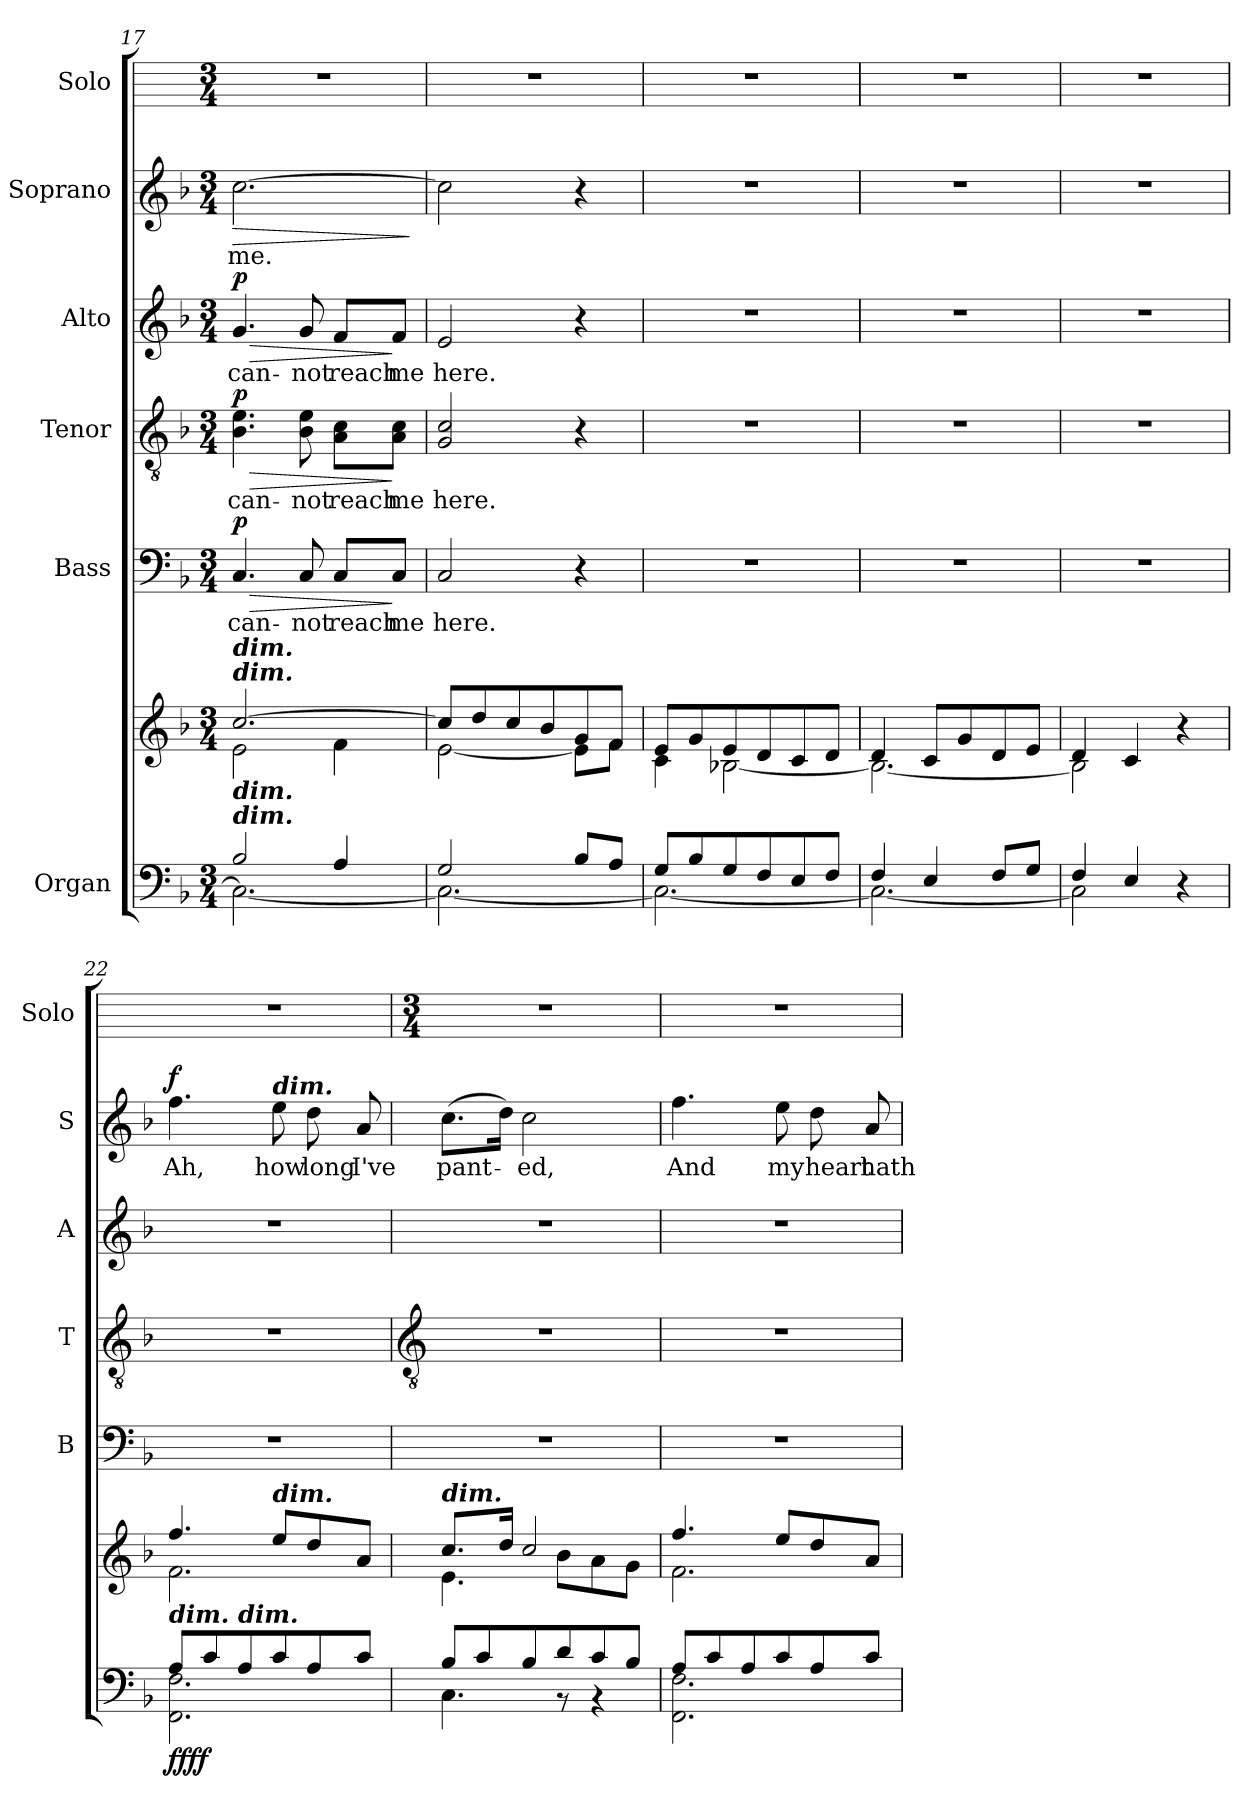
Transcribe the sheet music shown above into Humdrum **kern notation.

**kern	**kern	**dynam	**kern	**text	**dynam	**kern	**text	**dynam	**kern	**text	**dynam	**kern	**text	**dynam	**kern
*part6	*part6	*part6	*part5	*part5	*part5	*part4	*part4	*part4	*part3	*part3	*part3	*part2	*part2	*part2	*part1
*staff7	*staff6	*staff6/7	*staff5	*staff5	*staff5	*staff4	*staff4	*staff4	*staff3	*staff3	*staff3	*staff2	*staff2	*staff2	*staff1
*I"Organ	*	*	*I"Bass	*	*	*I"Tenor	*	*	*I"Alto	*	*	*I"Soprano	*	*	*I"Solo
*	*	*	*I'B	*	*	*I'T	*	*	*I'A	*	*	*I'S	*	*	*I'Solo
*clefF4	*clefG2	*	*clefF4	*	*	*clefGv2	*	*	*clefG2	*	*	*clefG2	*	*	*
*k[b-]	*k[b-]	*	*k[b-]	*	*	*k[b-]	*	*	*k[b-]	*	*	*k[b-]	*	*	*
*F:	*F:	*	*F:	*	*	*F:	*	*	*F:	*	*	*F:	*	*	*
*M3/4	*M3/4	*	*M3/4	*	*	*M3/4	*	*	*M3/4	*	*	*M3/4	*	*	*M3/4
=17	=17	=17	=17	=17	=17	=17	=17	=17	=17	=17	=17	=17	=17	=17	=17
*^	*^	*	*	*	*	*	*	*	*	*	*	*	*	*	*
!	!	!LO:TX:a:Bi:t=dim.	!	!	!	!	!	!	!	!	!	!	!	!	!	!	!
!	!	!LO:TX:a:Bi:t=dim.	!	!	!	!	!	!	!	!	!	!	!	!	!	!	!
!LO:TX:a:Bi:t=dim.	!	!	!	!	!	!	!	!	!	!	!	!	!	!	!	!	!
!LO:TX:a:Bi:t=dim.	!	!	!	!	!	!	!	!	!	!	!	!	!	!	!	!	!
!	!	!	!	!	!	!LO:LY:b	!LO:HP:b	!	!LO:LY:b	!LO:HP:b	!	!LO:LY:b	!LO:HP:b	!	!LO:LY:b	!LO:HP:b	!
!	!	!	!	!	!	!	!LO:DY:n=1:b	!	!	!LO:DY:n=1:b	!	!	!LO:DY:n=1:b	!	!	!	!
2B-/	2.C\_	[2.cc/	2e\	.	4.C	can-	> p	4.B- 4.e	can-	> p	4.g	can-	> p	[2.cc	me.	>	2.r
!	!	!	!	!	!	!LO:LY:b	!	!	!LO:LY:b	!	!	!LO:LY:b	!	!	!	!	!
.	.	.	.	.	8C	-not	.	8B- 8e	-not	.	8g	-not	.	.	.	.	.
!	!	!	!	!	!	!LO:LY:b	!	!	!LO:LY:b	!	!	!LO:LY:b	!	!	!	!	!
4A/	.	.	4f\	.	8C/L	reach	.	8A\ 8c\L	reach	.	8f/L	reach	.	.	.	.	.
!	!	!	!	!	!	!LO:LY:b	!	!	!LO:LY:b	!	!	!LO:LY:b	!	!	!	!	!
.	.	.	.	.	8C/J	me	]	8A\ 8c\J	me	]	8f/J	me	]	.	.	.	.
*v	*v	*	*	*	*	*	*	*	*	*	*	*	*	*	*	*	*
*	*v	*v	*	*	*	*	*	*	*	*	*	*	*	*	*	*
.	.	.	.	.	.	.	.	.	.	.	.	.	.	]	.
=18	=18	=18	=18	=18	=18	=18	=18	=18	=18	=18	=18	=18	=18	=18	=18
*^	*^	*	*	*	*	*	*	*	*	*	*	*	*	*	*
!	!	!	!	!	!	!LO:LY:b	!	!	!LO:LY:b	!	!	!LO:LY:b	!	!	!	!	!
2G/	2.C\_	8cc/L]	[2e\	.	2C	here.	.	2G 2c	here.	.	2e	here.	.	2cc]	.	.	2.r
.	.	8dd/	.	.	.	.	.	.	.	.	.	.	.	.	.	.	.
.	.	8cc/	.	.	.	.	.	.	.	.	.	.	.	.	.	.	.
.	.	8b-/	.	.	.	.	.	.	.	.	.	.	.	.	.	.	.
8B-/L	.	8g/	8e\L]	.	4r	.	.	4r	.	.	4r	.	.	4r	.	.	.
8A/J	.	8f/J	8f\J	.	.	.	.	.	.	.	.	.	.	.	.	.	.
=19	=19	=19	=19	=19	=19	=19	=19	=19	=19	=19	=19	=19	=19	=19	=19	=19	=19
!	!	!	!	!	!LO:N:vis=1	!	!	!LO:N:vis=1	!	!	!LO:N:vis=1	!	!	!LO:N:vis=1	!	!	!
8G/L	2.C\_	8e/L	4c\	.	2.r	.	.	2.r	.	.	2.r	.	.	2.r	.	.	2.r
8B-/	.	8g/	.	.	.	.	.	.	.	.	.	.	.	.	.	.	.
8G/	.	8e/	[2B-X\	.	.	.	.	.	.	.	.	.	.	.	.	.	.
8F/	.	8d/	.	.	.	.	.	.	.	.	.	.	.	.	.	.	.
8E/	.	8c/	.	.	.	.	.	.	.	.	.	.	.	.	.	.	.
8F/J	.	8d/J	.	.	.	.	.	.	.	.	.	.	.	.	.	.	.
=20	=20	=20	=20	=20	=20	=20	=20	=20	=20	=20	=20	=20	=20	=20	=20	=20	=20
!	!	!	!	!	!LO:N:vis=1	!	!	!LO:N:vis=1	!	!	!LO:N:vis=1	!	!	!LO:N:vis=1	!	!	!
4F/	2.C\_	4d/	2.B-\_	.	2.r	.	.	2.r	.	.	2.r	.	.	2.r	.	.	2.r
4E/	.	8c/L	.	.	.	.	.	.	.	.	.	.	.	.	.	.	.
.	.	8g/	.	.	.	.	.	.	.	.	.	.	.	.	.	.	.
8F/L	.	8d/	.	.	.	.	.	.	.	.	.	.	.	.	.	.	.
8G/J	.	8e/J	.	.	.	.	.	.	.	.	.	.	.	.	.	.	.
=21	=21	=21	=21	=21	=21	=21	=21	=21	=21	=21	=21	=21	=21	=21	=21	=21	=21
!	!	!	!	!	!LO:N:vis=1	!	!	!LO:N:vis=1	!	!	!LO:N:vis=1	!	!	!LO:N:vis=1	!	!	!
4F/	2C\]	4d/	2B-\]	.	2.r	.	.	2.r	.	.	2.r	.	.	2.r	.	.	2.r
4E/	.	4c/	.	.	.	.	.	.	.	.	.	.	.	.	.	.	.
4ryy	4r	4r	4ryy	.	.	.	.	.	.	.	.	.	.	.	.	.	.
=22	=22	=22	=22	=22	=22	=22	=22	=22	=22	=22	=22	=22	=22	=22	=22	=22	=22
!LO:TX:a:Bi:t=dim.	!	!	!	!	!	!	!	!	!	!	!	!	!	!	!	!	!
!	!	!	!	!LO:DY:b=2	!LO:N:vis=1	!	!	!LO:N:vis=1	!	!	!LO:N:vis=1	!	!	!	!LO:LY:b	!	!
!	!	!	!	!LO:DY:n=1:b=2	!	!	!	!	!	!	!	!	!	!	!	!	!
!	!	!	!	!LO:DY:n=2:b	!	!	!	!	!	!	!	!	!	!	!	!	!
!	!	!	!	!LO:DY:n=3:b	!	!	!	!	!	!	!	!	!	!	!	!LO:DY:b	!
8A/L	2.FF\ 2.F\	4.ff/	2.f\	f f f f	2.r	.	.	2.r	.	.	2.r	.	.	4.ff	Ah,	f	2.r
8c/	.	.	.	.	.	.	.	.	.	.	.	.	.	.	.	.	.
!LO:TX:a:Bi:t=dim.	!	!	!	!	!	!	!	!	!	!	!	!	!	!	!	!	!
8A/	.	.	.	.	.	.	.	.	.	.	.	.	.	.	.	.	.
!	!	!	!	!	!	!	!	!	!	!	!	!	!	!LO:TX:a:Bi:t=dim.	!	!	!
!	!	!LO:TX:a:Bi:t=dim.	!	!	!	!	!	!	!	!	!	!	!	!	!	!	!
!	!	!	!	!	!	!	!	!	!	!	!	!	!	!	!LO:LY:b	!	!
8c/	.	8ee/L	.	.	.	.	.	.	.	.	.	.	.	8ee	how	.	.
!	!	!	!	!	!	!	!	!	!	!	!	!	!	!	!LO:LY:b	!	!
8A/	.	8dd/	.	.	.	.	.	.	.	.	.	.	.	8dd	long	.	.
!	!	!	!	!	!	!	!	!	!	!	!	!	!	!	!LO:LY:b	!	!
8c/J	.	8a/J	.	.	.	.	.	.	.	.	.	.	.	8a	I've	.	.
!!LO:LB:g=z
=23	=23	=23	=23	=23	=23	=23	=23	=23	=23	=23	=23	=23	=23	=23	=23	=23	=23
*	*	*	*	*	*	*	*	*clefGv2	*	*	*	*	*	*	*	*	*
*	*	*	*	*	*	*	*	*	*	*	*	*	*	*	*	*	*M3/4
!	!	!LO:TX:a:Bi:t=dim.	!	!	!	!	!	!	!	!	!	!	!	!	!	!	!
!	!	!	!	!	!LO:N:vis=1	!	!	!LO:N:vis=1	!	!	!LO:N:vis=1	!	!	!	!LO:LY:b	!	!
8B-/L	4.C\	8.cc/L	4.e\	.	2.r	.	.	2.r	.	.	2.r	.	.	(>8.ccL	pant-	.	2.r
8c/	.	.	.	.	.	.	.	.	.	.	.	.	.	.	.	.	.
.	.	16dd/J	.	.	.	.	.	.	.	.	.	.	.	16ddJ)	.	.	.
!	!	!	!	!	!	!	!	!	!	!	!	!	!	!	!LO:LY:b	!	!
8B-/	.	2cc/	.	.	.	.	.	.	.	.	.	.	.	2cc	ed,	.	.
8d/	8r	.	8b-\L	.	.	.	.	.	.	.	.	.	.	.	.	.	.
8c/	4r	.	8a\	.	.	.	.	.	.	.	.	.	.	.	.	.	.
8B-/J	.	.	8g\J	.	.	.	.	.	.	.	.	.	.	.	.	.	.
=24	=24	=24	=24	=24	=24	=24	=24	=24	=24	=24	=24	=24	=24	=24	=24	=24	=24
!	!	!	!	!	!LO:N:vis=1	!	!	!LO:N:vis=1	!	!	!LO:N:vis=1	!	!	!	!LO:LY:b	!	!
8A/L	2.FF\ 2.F\	4.ff/	2.f\	.	2.r	.	.	2.r	.	.	2.r	.	.	4.ff	And	.	2.r
8c/	.	.	.	.	.	.	.	.	.	.	.	.	.	.	.	.	.
8A/	.	.	.	.	.	.	.	.	.	.	.	.	.	.	.	.	.
!	!	!	!	!	!	!	!	!	!	!	!	!	!	!	!LO:LY:b	!	!
8c/	.	8ee/L	.	.	.	.	.	.	.	.	.	.	.	8ee	my	.	.
!	!	!	!	!	!	!	!	!	!	!	!	!	!	!	!LO:LY:b	!	!
8A/	.	8dd/	.	.	.	.	.	.	.	.	.	.	.	8dd	heart	.	.
!	!	!	!	!	!	!	!	!	!	!	!	!	!	!	!LO:LY:b	!	!
8c/J	.	8a/J	.	.	.	.	.	.	.	.	.	.	.	8a	hath	.	.
*v	*v	*	*	*	*	*	*	*	*	*	*	*	*	*	*	*	*
*	*v	*v	*	*	*	*	*	*	*	*	*	*	*	*	*	*
=	=	=	=	=	=	=	=	=	=	=	=	=	=	=	=
*-	*-	*-	*-	*-	*-	*-	*-	*-	*-	*-	*-	*-	*-	*-	*-
